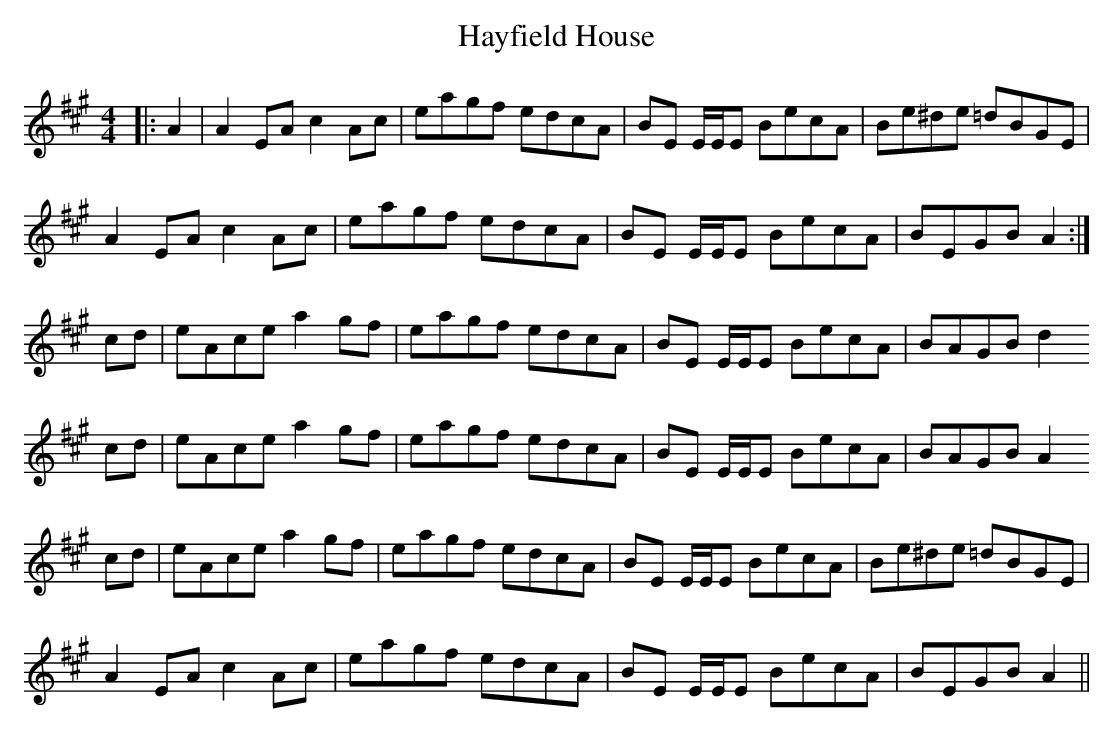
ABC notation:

X:1
T: Hayfield House
M: 4/4
L: 1/8
K: Amaj
|:A2|A2 EA c2 Ac|eagf edcA|BE E/E/E BecA|Be^de =dBGE|
A2 EA c2 Ac|eagf edcA|BE E/E/E BecA|BEGB A2:|
cd|eAce a2 gf|eagf edcA|BE E/E/E BecA|BAGB d2
cd|eAce a2 gf|eagf edcA|BE E/E/E BecA|BAGB A2
cd|eAce a2 gf|eagf edcA|BE E/E/E BecA|Be^de =dBGE|
A2 EA c2 Ac|eagf edcA|BE E/E/E BecA|BEGB A2||
